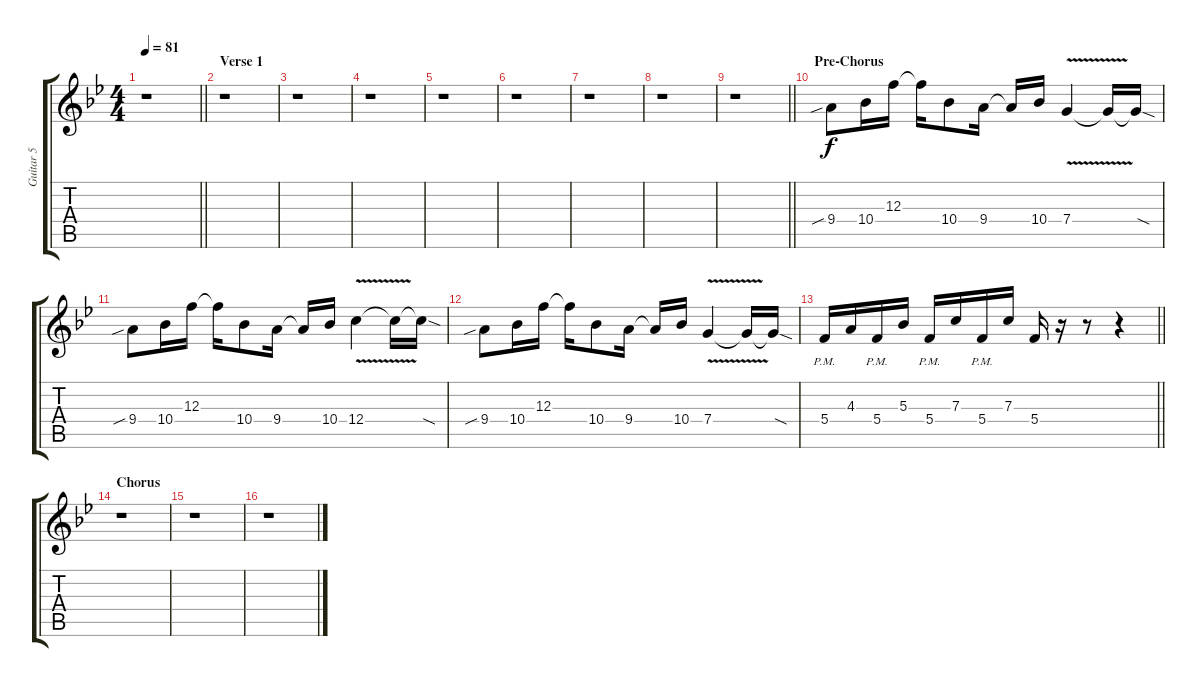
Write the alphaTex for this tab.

\track ("Guitar 5" "Guitar 5") {instrument distortionguitar}
\staff {score tabs}
\tuning (D4 A3 F3 C3 G2 C2) {hide}
\ts (4 4)
\tempo 81
\clef g2
\barLineRight lightlight
\ks gminor
r.1{dy f} |
\section ("" "Verse 1")
r.1 |
r.1 |
r.1 |
r.1 |
r.1 |
r.1 |
r.1 |
\barLineRight lightlight
r.1 |
\section ("" "Pre-Chorus")
9.4{sib}.8 10.4.16 12.3.16 12.3{t}.16 10.4.8 9.4.16 9.4{t}.16 10.4.16 7.4{v}.4 7.4{t}.16 7.4{sod t}.16 |
9.4{sib}.8 10.4.16 12.3.16 12.3{t}.16 10.4.8 9.4.16 9.4{t}.16 10.4.16 12.4{v}.4 12.4{t}.16 12.4{sod t}.16 |
9.4{sib}.8 10.4.16 12.3.16 12.3{t}.16 10.4.8 9.4.16 9.4{t}.16 10.4.16 7.4{v}.4 7.4{t}.16 7.4{sod t}.16 |
\barLineRight lightlight
5.4{pm}.16 4.3.16 5.4{pm}.16 5.3.16 5.4{pm}.16 7.3.16 5.4{pm}.16 7.3.16 5.4.16 r.16 r.8 r.4 |
\section ("" "Chorus")
r.1 |
r.1 |
r.1
